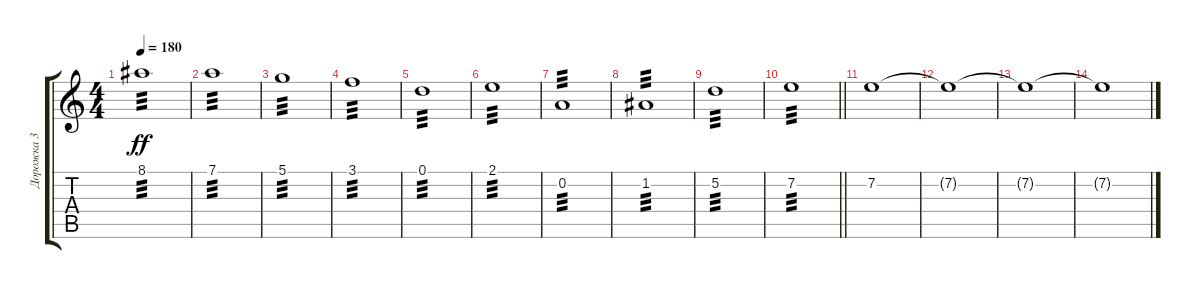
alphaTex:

\track ("Дорожка 3" "Дорожка 3") {instrument overdrivenguitar}
\staff {score tabs}
\tuning (D4 A3 F3 C3 G2 C2) {hide}
\ts (4 4)
\tempo 180
\clef g2
\ks c
8.1.1{tp 3 dy ff} |
7.1.1{tp 3} |
5.1.1{tp 3} |
3.1.1{tp 3} |
0.1.1{tp 3} |
2.1.1{tp 3} |
0.2.1{tp 3} |
1.2.1{tp 3} |
5.2.1{tp 3} |
\barLineRight lightlight
7.2.1{tp 3} |
\section ("" "")
7.2.1 |
7.2{t}.1 |
7.2{t}.1 |
7.2{t}.1
